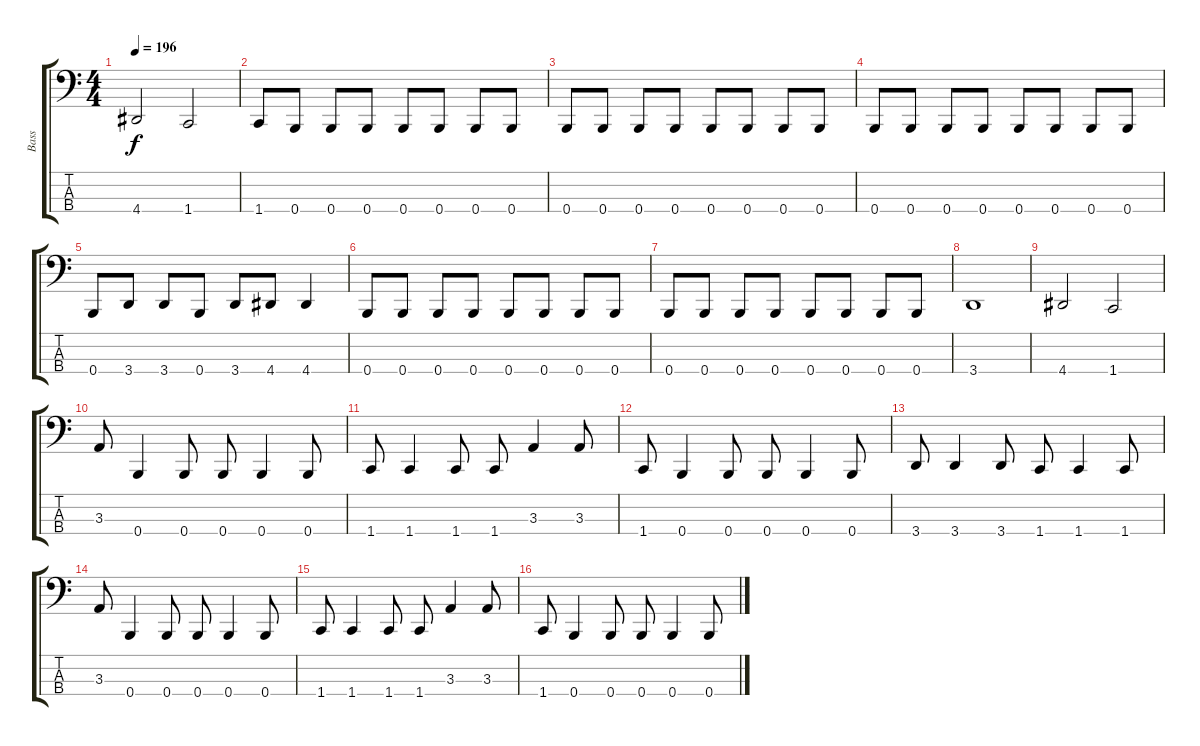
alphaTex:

\track ("Bass" "Bass") {instrument electricbasspick}
\staff {score tabs}
\tuning (E2 B1 Gb1 B0) {hide}
\ts (4 4)
\tempo 196
\clef f4
\ks c
4.4.2{dy f} 1.4.2 |
1.4.8 0.4.8 0.4.8 0.4.8 0.4.8 0.4.8 0.4.8 0.4.8 |
0.4.8 0.4.8 0.4.8 0.4.8 0.4.8 0.4.8 0.4.8 0.4.8 |
0.4.8 0.4.8 0.4.8 0.4.8 0.4.8 0.4.8 0.4.8 0.4.8 |
0.4.8 3.4.8 3.4.8 0.4.8 3.4.8 4.4.8 4.4.4 |
0.4.8 0.4.8 0.4.8 0.4.8 0.4.8 0.4.8 0.4.8 0.4.8 |
0.4.8 0.4.8 0.4.8 0.4.8 0.4.8 0.4.8 0.4.8 0.4.8 |
3.4.1 |
4.4.2 1.4.2 |
3.3.8 0.4.4 0.4.8 0.4.8 0.4.4 0.4.8 |
1.4.8 1.4.4 1.4.8 1.4.8 3.3.4 3.3.8 |
1.4.8 0.4.4 0.4.8 0.4.8 0.4.4 0.4.8 |
3.4.8 3.4.4 3.4.8 1.4.8 1.4.4 1.4.8 |
3.3.8 0.4.4 0.4.8 0.4.8 0.4.4 0.4.8 |
1.4.8 1.4.4 1.4.8 1.4.8 3.3.4 3.3.8 |
1.4.8 0.4.4 0.4.8 0.4.8 0.4.4 0.4.8
